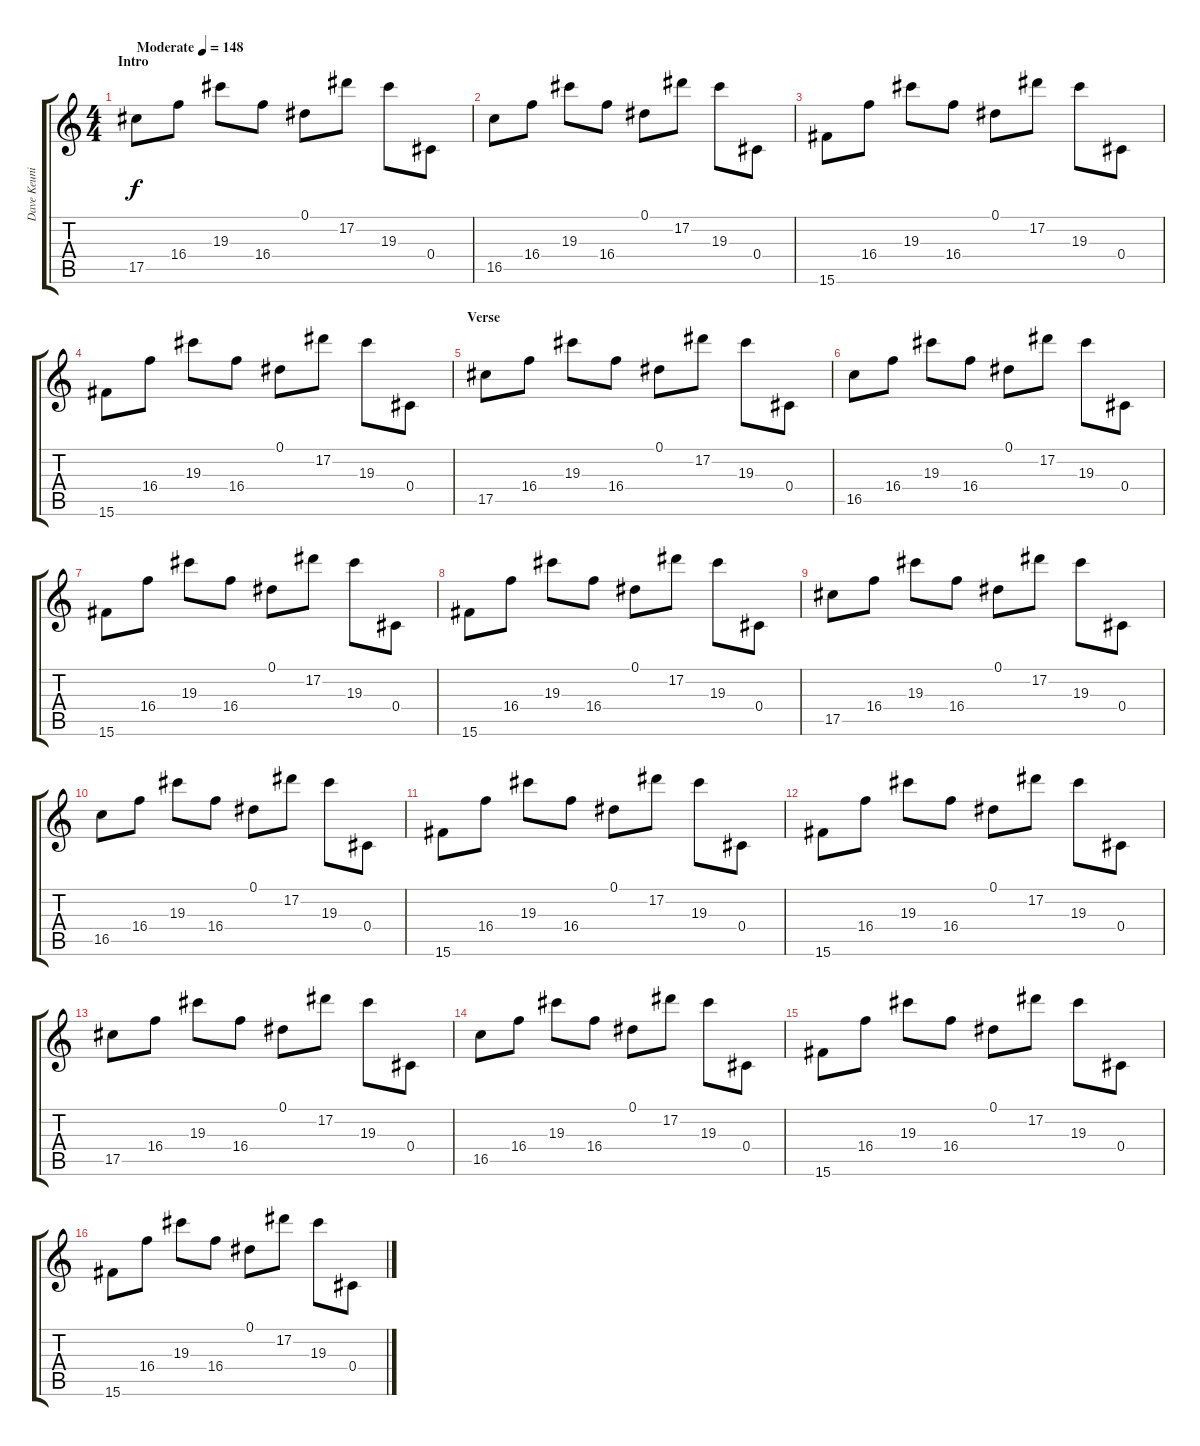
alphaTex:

\track ("Dave Keuning - Lead Guitar (Right)" "Dave Keuni") {instrument overdrivenguitar}
\staff {score tabs}
\tuning (Eb4 Bb3 Gb3 Db3 Ab2 Eb2) {hide}
\ts (4 4)
\section ("" "Intro")
\tempo (148 "Moderate")
\clef g2
\ks c
17.5.8{dy f instrument overdrivenguitar} 16.4.8 19.3.8 16.4.8 0.1.8 17.2.8 19.3.8 0.4.8 |
16.5.8 16.4.8 19.3.8 16.4.8 0.1.8 17.2.8 19.3.8 0.4.8 |
15.6.8 16.4.8 19.3.8 16.4.8 0.1.8 17.2.8 19.3.8 0.4.8 |
15.6.8 16.4.8 19.3.8 16.4.8 0.1.8 17.2.8 19.3.8 0.4.8 |
\section ("" "Verse")
17.5.8 16.4.8 19.3.8 16.4.8 0.1.8 17.2.8 19.3.8 0.4.8 |
16.5.8 16.4.8 19.3.8 16.4.8 0.1.8 17.2.8 19.3.8 0.4.8 |
15.6.8 16.4.8 19.3.8 16.4.8 0.1.8 17.2.8 19.3.8 0.4.8 |
15.6.8 16.4.8 19.3.8 16.4.8 0.1.8 17.2.8 19.3.8 0.4.8 |
17.5.8 16.4.8 19.3.8 16.4.8 0.1.8 17.2.8 19.3.8 0.4.8 |
16.5.8 16.4.8 19.3.8 16.4.8 0.1.8 17.2.8 19.3.8 0.4.8 |
15.6.8 16.4.8 19.3.8 16.4.8 0.1.8 17.2.8 19.3.8 0.4.8 |
15.6.8 16.4.8 19.3.8 16.4.8 0.1.8 17.2.8 19.3.8 0.4.8 |
17.5.8 16.4.8 19.3.8 16.4.8 0.1.8 17.2.8 19.3.8 0.4.8 |
16.5.8 16.4.8 19.3.8 16.4.8 0.1.8 17.2.8 19.3.8 0.4.8 |
15.6.8 16.4.8 19.3.8 16.4.8 0.1.8 17.2.8 19.3.8 0.4.8 |
15.6.8 16.4.8 19.3.8 16.4.8 0.1.8 17.2.8 19.3.8 0.4.8
